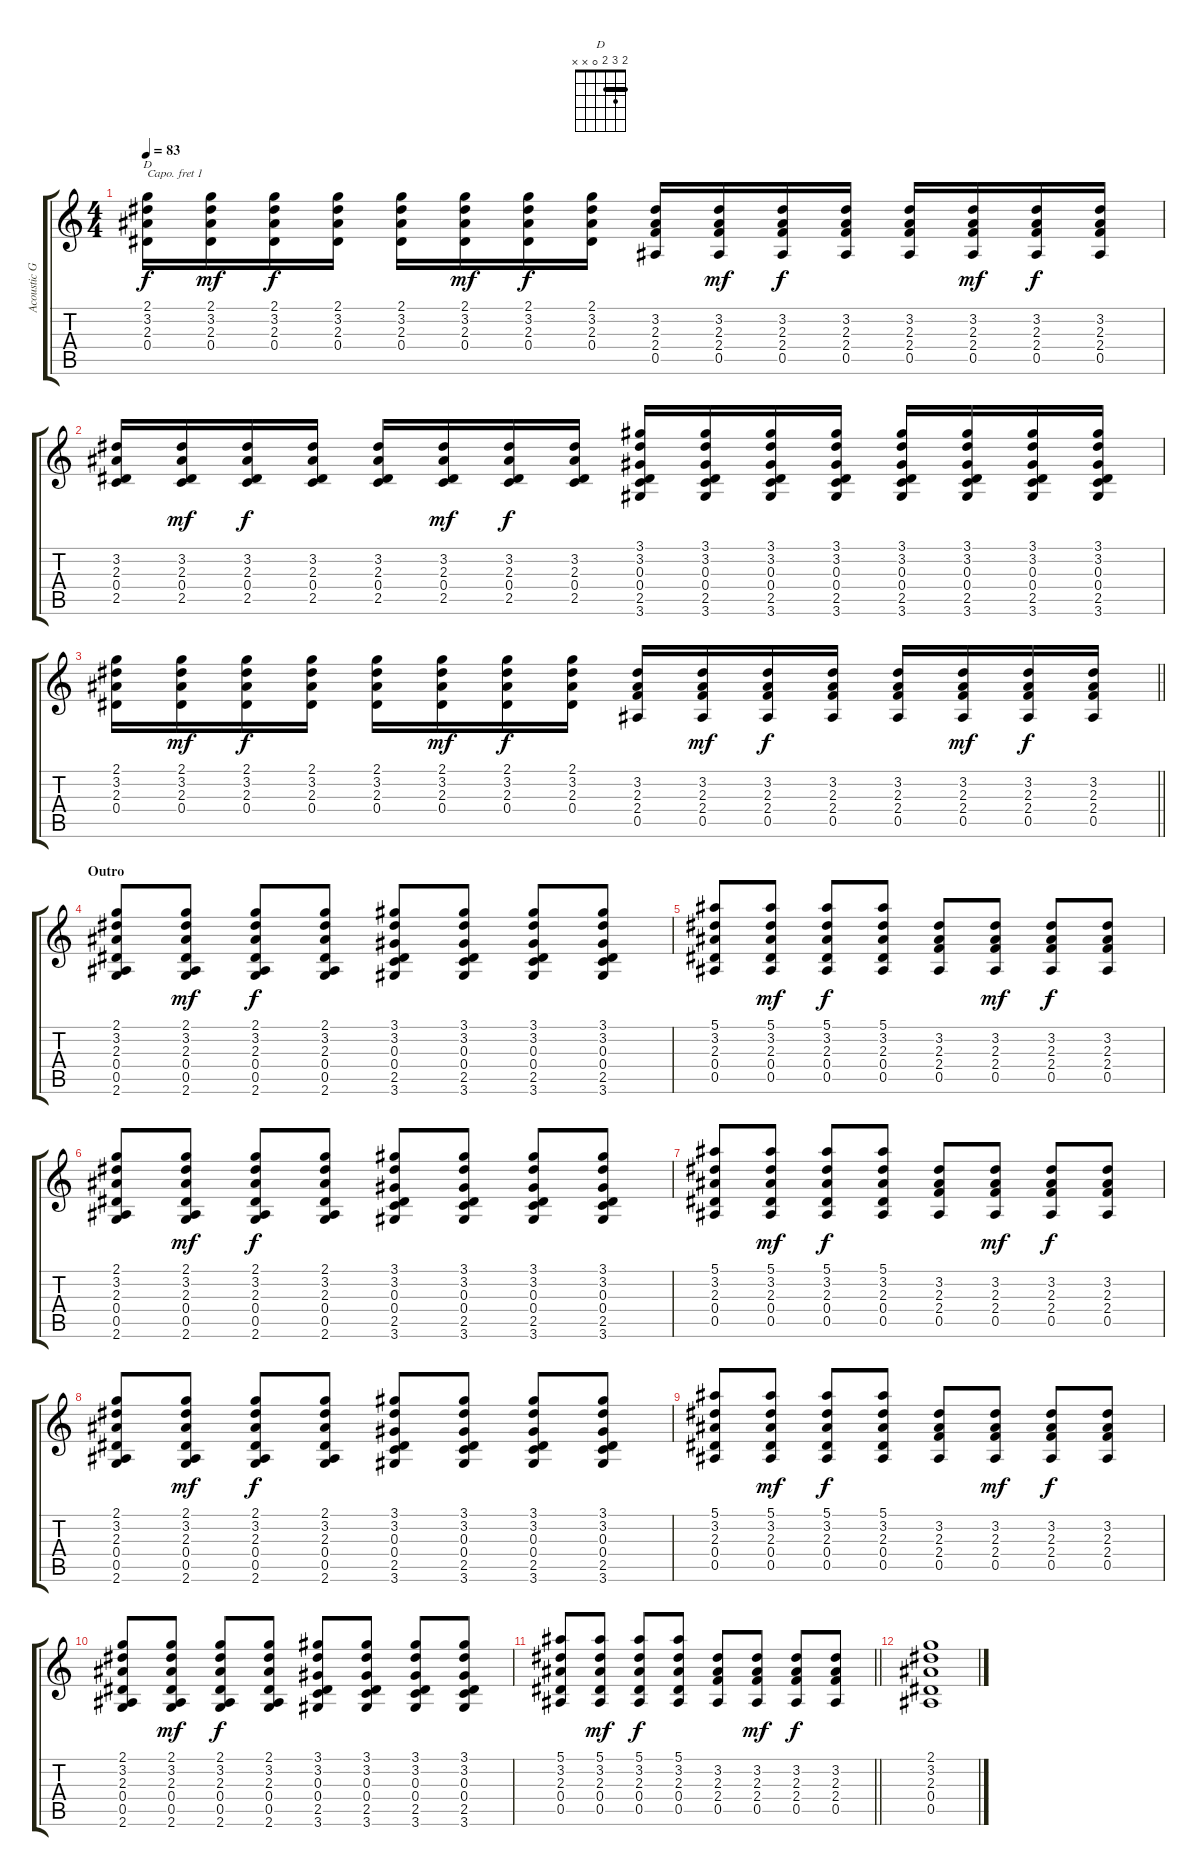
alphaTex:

\track ("Acoustic GTR" "Acoustic G") {instrument acousticguitarsteel}
\staff {score tabs}
\capo 1
\tuning (E4 B3 G3 D3 A2 E2) {hide}
\chord ("D" 2 3 2 0 x x) {barre 2}
\ts (4 4)
\tempo 83
\clef g2
\ks c
(2.1 3.2 2.3 0.4).16{ch "D" dy f} (2.1 3.2 2.3 0.4).16{dy mf} (2.1 3.2 2.3 0.4).16{dy f} (2.1 3.2 2.3 0.4).16 (2.1 3.2 2.3 0.4).16 (2.1 3.2 2.3 0.4).16{dy mf} (2.1 3.2 2.3 0.4).16{dy f} (2.1 3.2 2.3 0.4).16 (3.2 2.3 2.4 0.5).16 (3.2 2.3 2.4 0.5).16{dy mf} (3.2 2.3 2.4 0.5).16{dy f} (3.2 2.3 2.4 0.5).16 (3.2 2.3 2.4 0.5).16 (3.2 2.3 2.4 0.5).16{dy mf} (3.2 2.3 2.4 0.5).16{dy f} (3.2 2.3 2.4 0.5).16 |
(3.2 2.3 0.4 2.5).16 (3.2 2.3 0.4 2.5).16{dy mf} (3.2 2.3 0.4 2.5).16{dy f} (3.2 2.3 0.4 2.5).16 (3.2 2.3 0.4 2.5).16 (3.2 2.3 0.4 2.5).16{dy mf} (3.2 2.3 0.4 2.5).16{dy f} (3.2 2.3 0.4 2.5).16 (3.1 3.2 0.3 0.4 2.5 3.6).16 (3.1 3.2 0.3 0.4 2.5 3.6).16 (3.1 3.2 0.3 0.4 2.5 3.6).16 (3.1 3.2 0.3 0.4 2.5 3.6).16 (3.1 3.2 0.3 0.4 2.5 3.6).16 (3.1 3.2 0.3 0.4 2.5 3.6).16 (3.1 3.2 0.3 0.4 2.5 3.6).16 (3.1 3.2 0.3 0.4 2.5 3.6).16 |
\barLineRight lightlight
(2.1 3.2 2.3 0.4).16 (2.1 3.2 2.3 0.4).16{dy mf} (2.1 3.2 2.3 0.4).16{dy f} (2.1 3.2 2.3 0.4).16 (2.1 3.2 2.3 0.4).16 (2.1 3.2 2.3 0.4).16{dy mf} (2.1 3.2 2.3 0.4).16{dy f} (2.1 3.2 2.3 0.4).16 (3.2 2.3 2.4 0.5).16 (3.2 2.3 2.4 0.5).16{dy mf} (3.2 2.3 2.4 0.5).16{dy f} (3.2 2.3 2.4 0.5).16 (3.2 2.3 2.4 0.5).16 (3.2 2.3 2.4 0.5).16{dy mf} (3.2 2.3 2.4 0.5).16{dy f} (3.2 2.3 2.4 0.5).16 |
\section ("" "Outro")
(2.1 3.2 2.3 0.4 0.5 2.6).8 (2.1 3.2 2.3 0.4 0.5 2.6).8{dy mf} (2.1 3.2 2.3 0.4 0.5 2.6).8{dy f} (2.1 3.2 2.3 0.4 0.5 2.6).8 (3.1 3.2 0.3 0.4 2.5 3.6).8 (3.1 3.2 0.3 0.4 2.5 3.6).8 (3.1 3.2 0.3 0.4 2.5 3.6).8 (3.1 3.2 0.3 0.4 2.5 3.6).8 |
(5.1 3.2 2.3 0.4 0.5).8 (5.1 3.2 2.3 0.4 0.5).8{dy mf} (5.1 3.2 2.3 0.4 0.5).8{dy f} (5.1 3.2 2.3 0.4 0.5).8 (3.2 2.3 2.4 0.5).8 (3.2 2.3 2.4 0.5).8{dy mf} (3.2 2.3 2.4 0.5).8{dy f} (3.2 2.3 2.4 0.5).8 |
(2.1 3.2 2.3 0.4 0.5 2.6).8 (2.1 3.2 2.3 0.4 0.5 2.6).8{dy mf} (2.1 3.2 2.3 0.4 0.5 2.6).8{dy f} (2.1 3.2 2.3 0.4 0.5 2.6).8 (3.1 3.2 0.3 0.4 2.5 3.6).8 (3.1 3.2 0.3 0.4 2.5 3.6).8 (3.1 3.2 0.3 0.4 2.5 3.6).8 (3.1 3.2 0.3 0.4 2.5 3.6).8 |
(5.1 3.2 2.3 0.4 0.5).8 (5.1 3.2 2.3 0.4 0.5).8{dy mf} (5.1 3.2 2.3 0.4 0.5).8{dy f} (5.1 3.2 2.3 0.4 0.5).8 (3.2 2.3 2.4 0.5).8 (3.2 2.3 2.4 0.5).8{dy mf} (3.2 2.3 2.4 0.5).8{dy f} (3.2 2.3 2.4 0.5).8 |
(2.1 3.2 2.3 0.4 0.5 2.6).8 (2.1 3.2 2.3 0.4 0.5 2.6).8{dy mf} (2.1 3.2 2.3 0.4 0.5 2.6).8{dy f} (2.1 3.2 2.3 0.4 0.5 2.6).8 (3.1 3.2 0.3 0.4 2.5 3.6).8 (3.1 3.2 0.3 0.4 2.5 3.6).8 (3.1 3.2 0.3 0.4 2.5 3.6).8 (3.1 3.2 0.3 0.4 2.5 3.6).8 |
(5.1 3.2 2.3 0.4 0.5).8 (5.1 3.2 2.3 0.4 0.5).8{dy mf} (5.1 3.2 2.3 0.4 0.5).8{dy f} (5.1 3.2 2.3 0.4 0.5).8 (3.2 2.3 2.4 0.5).8 (3.2 2.3 2.4 0.5).8{dy mf} (3.2 2.3 2.4 0.5).8{dy f} (3.2 2.3 2.4 0.5).8 |
(2.1 3.2 2.3 0.4 0.5 2.6).8 (2.1 3.2 2.3 0.4 0.5 2.6).8{dy mf} (2.1 3.2 2.3 0.4 0.5 2.6).8{dy f} (2.1 3.2 2.3 0.4 0.5 2.6).8 (3.1 3.2 0.3 0.4 2.5 3.6).8 (3.1 3.2 0.3 0.4 2.5 3.6).8 (3.1 3.2 0.3 0.4 2.5 3.6).8 (3.1 3.2 0.3 0.4 2.5 3.6).8 |
\barLineRight lightlight
(5.1 3.2 2.3 0.4 0.5).8 (5.1 3.2 2.3 0.4 0.5).8{dy mf} (5.1 3.2 2.3 0.4 0.5).8{dy f} (5.1 3.2 2.3 0.4 0.5).8 (3.2 2.3 2.4 0.5).8 (3.2 2.3 2.4 0.5).8{dy mf} (3.2 2.3 2.4 0.5).8{dy f} (3.2 2.3 2.4 0.5).8 |
(2.1 3.2 2.3 0.4 0.5).1
